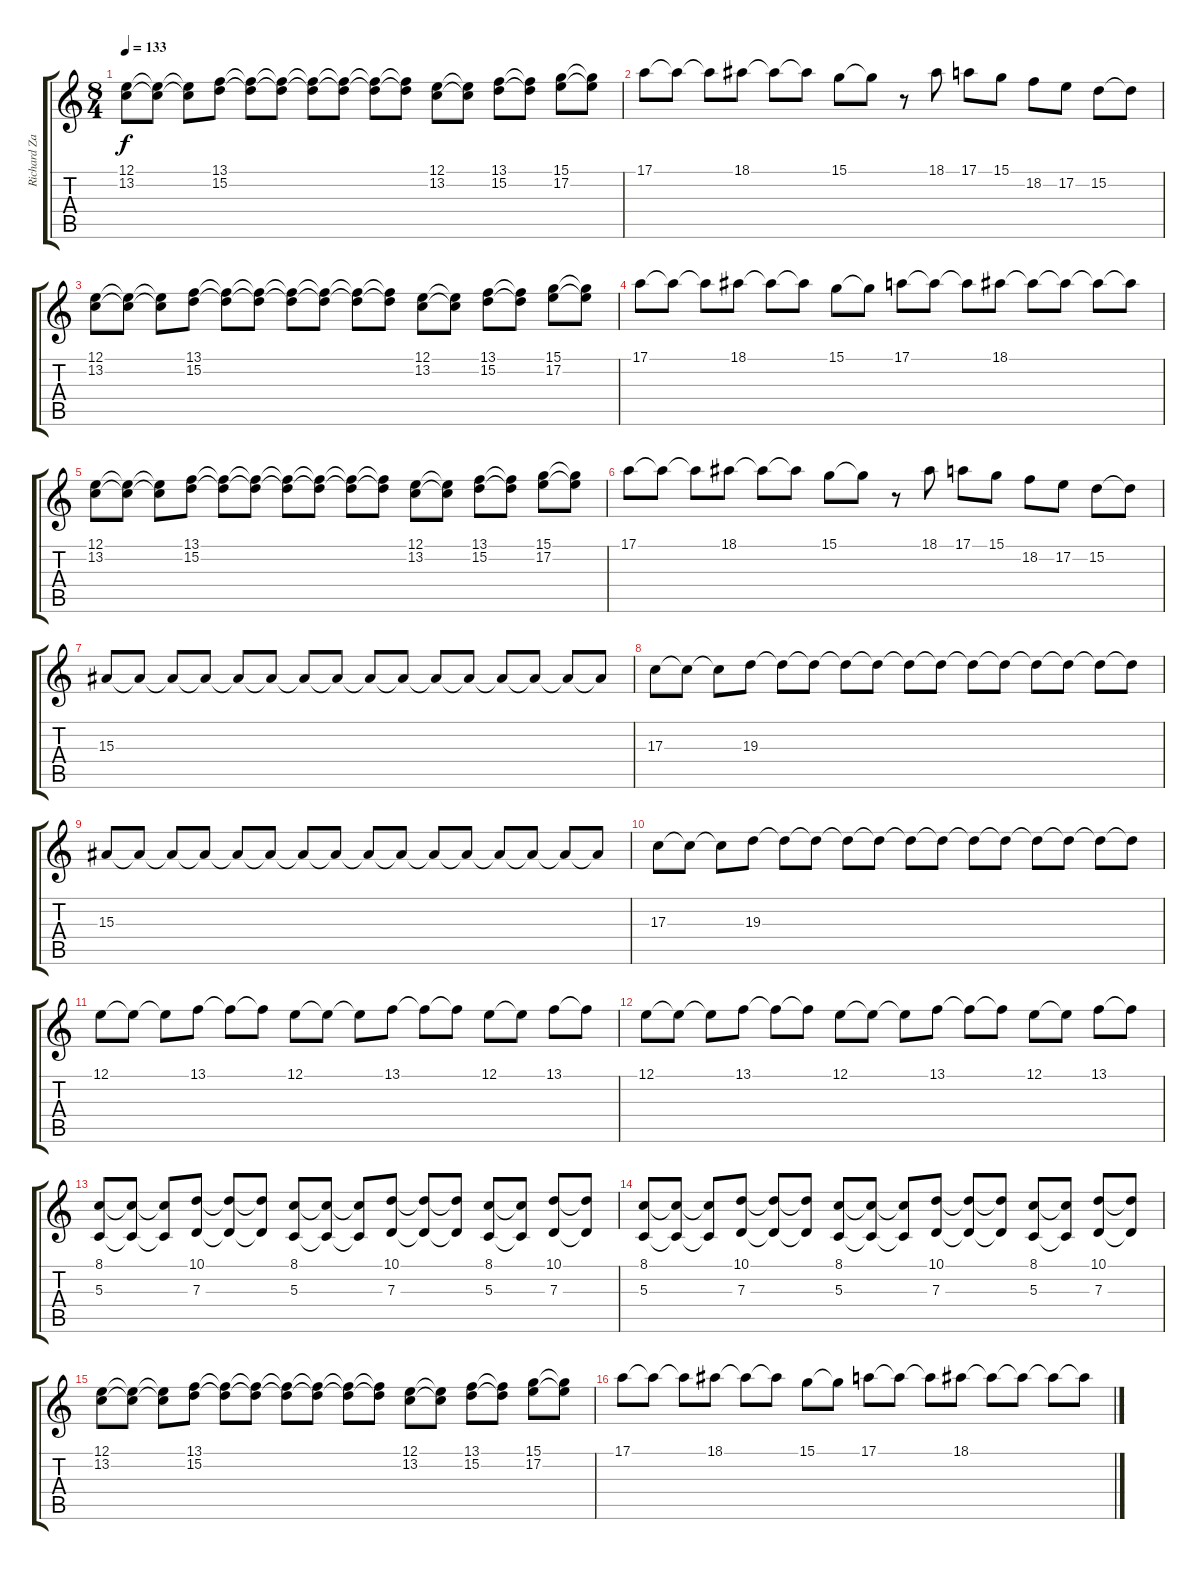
\track ("Richard Zander" "Richard Za") {instrument tremolostrings}
\staff {score tabs}
\tuning (E4 B3 G3 D3 A2 D2) {hide}
\ts (8 4)
\tempo 133
\clef g2
\ks c
(12.1 13.2).8{dy f} (12.1{t} 13.2{t}).8 (12.1{t} 13.2{t}).8 (13.1 15.2).8 (13.1{t} 15.2{t}).8 (13.1{t} 15.2{t}).8 (13.1{t} 15.2{t}).8 (13.1{t} 15.2{t}).8 (13.1{t} 15.2{t}).8 (13.1{t} 15.2{t}).8 (12.1 13.2).8 (12.1{t} 13.2{t}).8 (13.1 15.2).8 (13.1{t} 15.2{t}).8 (15.1 17.2).8 (15.1{t} 17.2{t}).8 |
17.1.8 17.1{t}.8 17.1{t}.8 18.1.8 18.1{t}.8 18.1{t}.8 15.1.8 15.1{t}.8 r.8 18.1.8 17.1.8 15.1.8 18.2.8 17.2.8 15.2.8 15.2{t}.8 |
(12.1 13.2).8 (12.1{t} 13.2{t}).8 (12.1{t} 13.2{t}).8 (13.1 15.2).8 (13.1{t} 15.2{t}).8 (13.1{t} 15.2{t}).8 (13.1{t} 15.2{t}).8 (13.1{t} 15.2{t}).8 (13.1{t} 15.2{t}).8 (13.1{t} 15.2{t}).8 (12.1 13.2).8 (12.1{t} 13.2{t}).8 (13.1 15.2).8 (13.1{t} 15.2{t}).8 (15.1 17.2).8 (15.1{t} 17.2{t}).8 |
17.1.8 17.1{t}.8 17.1{t}.8 18.1.8 18.1{t}.8 18.1{t}.8 15.1.8 15.1{t}.8 17.1.8 17.1{t}.8 17.1{t}.8 18.1.8 18.1{t}.8 18.1{t}.8 18.1{t}.8 18.1{t}.8 |
(12.1 13.2).8 (12.1{t} 13.2{t}).8 (12.1{t} 13.2{t}).8 (13.1 15.2).8 (13.1{t} 15.2{t}).8 (13.1{t} 15.2{t}).8 (13.1{t} 15.2{t}).8 (13.1{t} 15.2{t}).8 (13.1{t} 15.2{t}).8 (13.1{t} 15.2{t}).8 (12.1 13.2).8 (12.1{t} 13.2{t}).8 (13.1 15.2).8 (13.1{t} 15.2{t}).8 (15.1 17.2).8 (15.1{t} 17.2{t}).8 |
17.1.8 17.1{t}.8 17.1{t}.8 18.1.8 18.1{t}.8 18.1{t}.8 15.1.8 15.1{t}.8 r.8 18.1.8 17.1.8 15.1.8 18.2.8 17.2.8 15.2.8 15.2{t}.8 |
15.3.8 15.3{t}.8 15.3{t}.8 15.3{t}.8 15.3{t}.8 15.3{t}.8 15.3{t}.8 15.3{t}.8 15.3{t}.8 15.3{t}.8 15.3{t}.8 15.3{t}.8 15.3{t}.8 15.3{t}.8 15.3{t}.8 15.3{t}.8 |
17.3.8 17.3{t}.8 17.3{t}.8 19.3.8 19.3{t}.8 19.3{t}.8 19.3{t}.8 19.3{t}.8 19.3{t}.8 19.3{t}.8 19.3{t}.8 19.3{t}.8 19.3{t}.8 19.3{t}.8 19.3{t}.8 19.3{t}.8 |
15.3.8 15.3{t}.8 15.3{t}.8 15.3{t}.8 15.3{t}.8 15.3{t}.8 15.3{t}.8 15.3{t}.8 15.3{t}.8 15.3{t}.8 15.3{t}.8 15.3{t}.8 15.3{t}.8 15.3{t}.8 15.3{t}.8 15.3{t}.8 |
17.3.8 17.3{t}.8 17.3{t}.8 19.3.8 19.3{t}.8 19.3{t}.8 19.3{t}.8 19.3{t}.8 19.3{t}.8 19.3{t}.8 19.3{t}.8 19.3{t}.8 19.3{t}.8 19.3{t}.8 19.3{t}.8 19.3{t}.8 |
12.1.8 12.1{t}.8 12.1{t}.8 13.1.8 13.1{t}.8 13.1{t}.8 12.1.8 12.1{t}.8 12.1{t}.8 13.1.8 13.1{t}.8 13.1{t}.8 12.1.8 12.1{t}.8 13.1.8 13.1{t}.8 |
12.1.8 12.1{t}.8 12.1{t}.8 13.1.8 13.1{t}.8 13.1{t}.8 12.1.8 12.1{t}.8 12.1{t}.8 13.1.8 13.1{t}.8 13.1{t}.8 12.1.8 12.1{t}.8 13.1.8 13.1{t}.8 |
(8.1 5.3).8{volume 10 instrument stringensemble1} (8.1{t} 5.3{t}).8 (8.1{t} 5.3{t}).8 (10.1 7.3).8 (10.1{t} 7.3{t}).8 (10.1{t} 7.3{t}).8 (8.1 5.3).8 (8.1{t} 5.3{t}).8 (8.1{t} 5.3{t}).8 (10.1 7.3).8 (10.1{t} 7.3{t}).8 (10.1{t} 7.3{t}).8 (8.1 5.3).8 (8.1{t} 5.3{t}).8 (10.1 7.3).8 (10.1{t} 7.3{t}).8 |
(8.1 5.3).8 (8.1{t} 5.3{t}).8 (8.1{t} 5.3{t}).8 (10.1 7.3).8 (10.1{t} 7.3{t}).8 (10.1{t} 7.3{t}).8 (8.1 5.3).8 (8.1{t} 5.3{t}).8 (8.1{t} 5.3{t}).8 (10.1 7.3).8 (10.1{t} 7.3{t}).8 (10.1{t} 7.3{t}).8 (8.1 5.3).8 (8.1{t} 5.3{t}).8 (10.1 7.3).8 (10.1{t} 7.3{t}).8 |
(12.1 13.2).8 (12.1{t} 13.2{t}).8 (12.1{t} 13.2{t}).8 (13.1 15.2).8 (13.1{t} 15.2{t}).8 (13.1{t} 15.2{t}).8 (13.1{t} 15.2{t}).8 (13.1{t} 15.2{t}).8 (13.1{t} 15.2{t}).8 (13.1{t} 15.2{t}).8 (12.1 13.2).8 (12.1{t} 13.2{t}).8 (13.1 15.2).8 (13.1{t} 15.2{t}).8 (15.1 17.2).8 (15.1{t} 17.2{t}).8 |
17.1.8 17.1{t}.8 17.1{t}.8 18.1.8 18.1{t}.8 18.1{t}.8 15.1.8 15.1{t}.8 17.1.8 17.1{t}.8 17.1{t}.8 18.1.8 18.1{t}.8 18.1{t}.8 18.1{t}.8 18.1{t}.8
